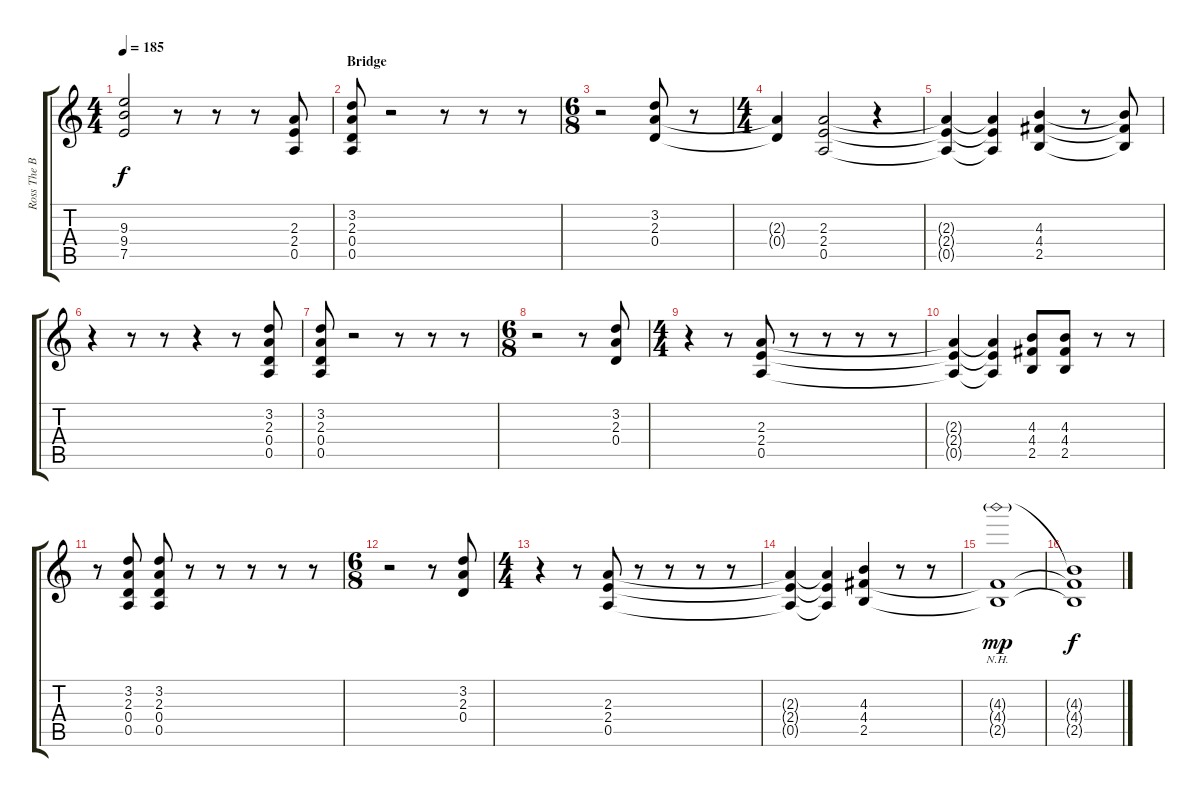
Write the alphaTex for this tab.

\track ("Ross The Boss" "Ross The B") {instrument distortionguitar}
\staff {score tabs}
\tuning (E4 B3 G3 D3 A2 E2) {hide}
\ts (4 4)
\tempo 185
\clef g2
\ks c
(9.3{t} 9.4{t} 7.5{t}).2{dy f} r.8 r.8 r.8 (2.3 2.4 0.5).8 |
\section ("" "Bridge")
(3.2 2.3 0.4 0.5).8 r.2 r.8 r.8 r.8 |
\ts (6 8)
r.2 (3.2 2.3 0.4).8 r.8 |
\ts (4 4)
(2.3{t} 0.4{t}).4 (2.3 2.4 0.5).2 r.4 |
(2.3{t} 2.4{t} 0.5{t}).4 (2.3{t} 2.4{t} 0.5{t}).4 (4.3 4.4 2.5).4 r.8 (4.3{t} 4.4{t} 2.5{t}).8 |
r.4 r.8 r.8 r.4 r.8 (3.2 2.3 0.4 0.5).8 |
(3.2 2.3 0.4 0.5).8 r.2 r.8 r.8 r.8 |
\ts (6 8)
r.2 r.8 (3.2 2.3 0.4).8 |
\ts (4 4)
r.4 r.8 (2.3 2.4 0.5).8 r.8 r.8 r.8 r.8 |
(2.3{t} 2.4{t} 0.5{t}).4 (2.3{t} 2.4{t} 0.5{t}).4 (4.3 4.4 2.5).8 (4.3 4.4 2.5).8 r.8 r.8 |
r.8 (3.2 2.3 0.4 0.5).8 (3.2 2.3 0.4 0.5).8 r.8 r.8 r.8 r.8 r.8 |
\ts (6 8)
r.2 r.8 (3.2 2.3 0.4).8 |
\ts (4 4)
r.4 r.8 (2.3 2.4 0.5).8 r.8 r.8 r.8 r.8 |
(2.3{t} 2.4{t} 0.5{t}).4 (2.3{t} 2.4{t} 0.5{t}).4 (4.3 4.4 2.5).4 r.8 r.8 |
(4.3{nh g} 4.4{t} 2.5{t}).1{dy mp volume 7} |
(4.3{t} 4.4{t} 2.5{t}).1{dy f}
